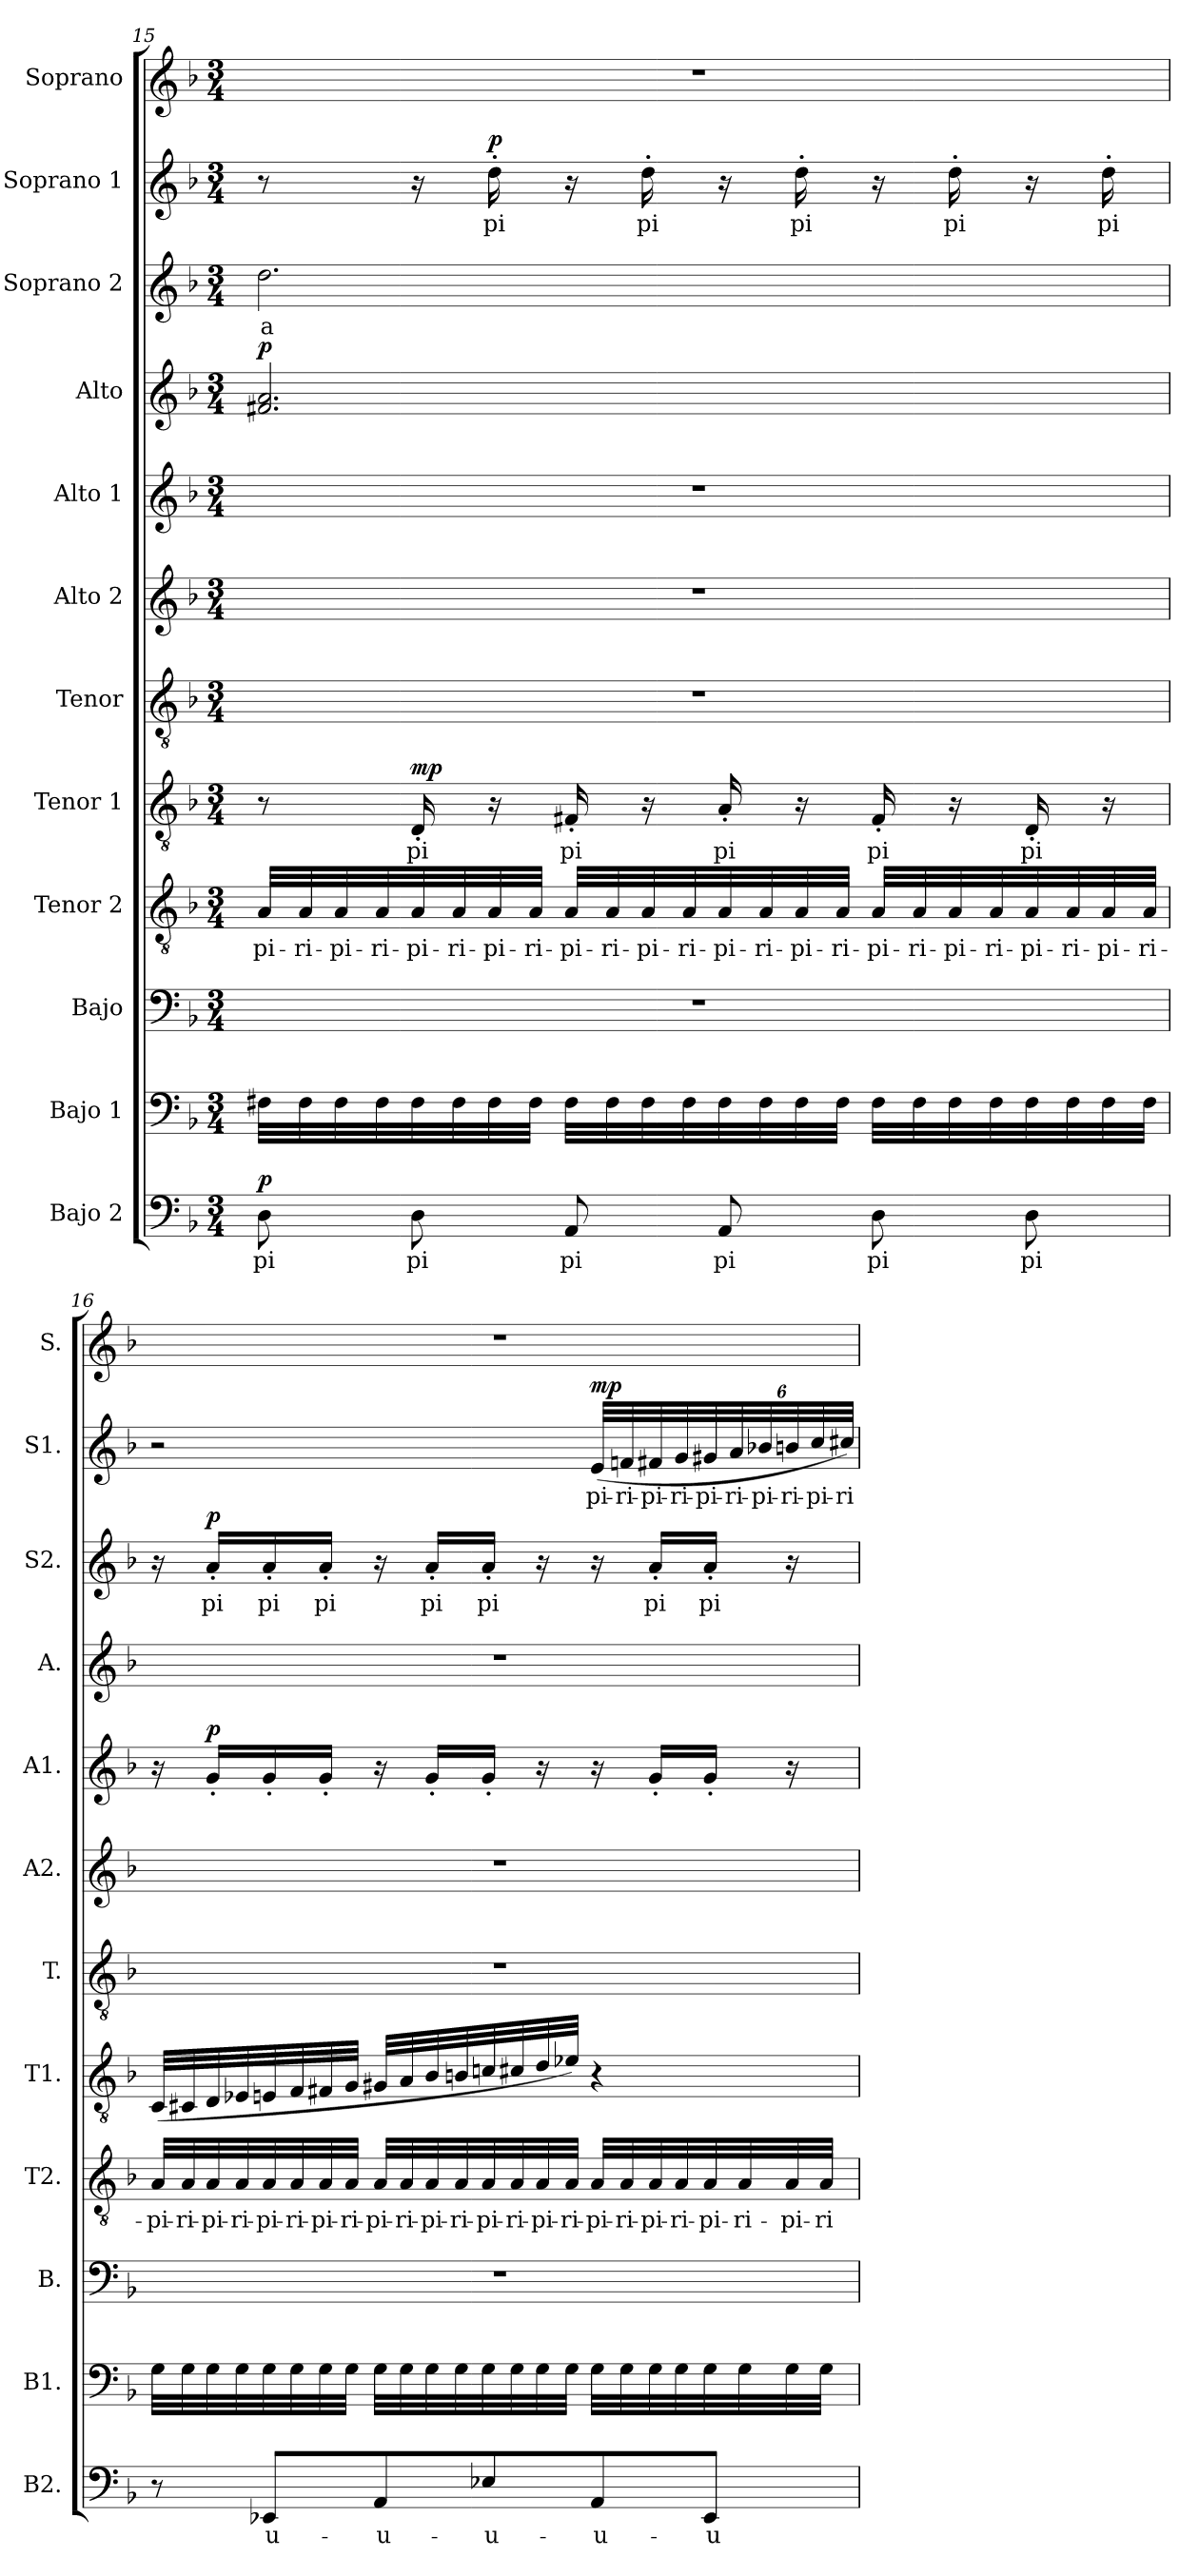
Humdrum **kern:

**kern	**text	**dynam	**kern	**kern	**kern	**text	**kern	**text	**dynam	**kern	**kern	**kern	**dynam	**kern	**dynam	**kern	**text	**dynam	**kern	**text	**dynam	**kern
*part12	*part12	*part12	*part11	*part10	*part9	*part9	*part8	*part8	*part8	*part7	*part6	*part5	*part5	*part4	*part4	*part3	*part3	*part3	*part2	*part2	*part2	*part1
*staff12	*staff12	*staff12	*staff11	*staff10	*staff9	*staff9	*staff8	*staff8	*staff8	*staff7	*staff6	*staff5	*staff5	*staff4	*staff4	*staff3	*staff3	*staff3	*staff2	*staff2	*staff2	*staff1
*I"Bajo 2	*	*	*I"Bajo 1	*I"Bajo	*I"Tenor 2	*	*I"Tenor 1	*	*	*I"Tenor	*I"Alto 2	*I"Alto 1	*	*I"Alto	*	*I"Soprano 2	*	*	*I"Soprano 1	*	*	*I"Soprano
*I'B2.	*	*	*I'B1.	*I'B.	*I'T2.	*	*I'T1.	*	*	*I'T.	*I'A2.	*I'A1.	*	*I'A.	*	*I'S2.	*	*	*I'S1.	*	*	*I'S.
!!LO:LB:g=z
*clefF4	*	*	*clefF4	*clefF4	*clefGv2	*	*clefGv2	*	*	*clefGv2	*clefG2	*clefG2	*	*clefG2	*	*clefG2	*	*	*clefG2	*	*	*clefG2
*k[b-]	*	*	*k[b-]	*k[b-]	*k[b-]	*	*k[b-]	*	*	*k[b-]	*k[b-]	*k[b-]	*	*k[b-]	*	*k[b-]	*	*	*k[b-]	*	*	*k[b-]
*M3/4	*	*	*M3/4	*M3/4	*M3/4	*	*M3/4	*	*	*M3/4	*M3/4	*M3/4	*	*M3/4	*	*M3/4	*	*	*M3/4	*	*	*M3/4
=15	=15	=15	=15	=15	=15	=15	=15	=15	=15	=15	=15	=15	=15	=15	=15	=15	=15	=15	=15	=15	=15	=15
!	!LO:LY:b	!LO:DY:a	!	!	!	!LO:LY:b	!	!	!	!	!	!	!	!	!LO:DY:a	!	!LO:LY:b	!	!	!	!	!
8D\	pi	p	32F#X\LLL	2.r	32A/LLL	pi-	8r	.	.	2.r	2.r	2.r	.	2.f#X/ 2.a/	p	2.dd\	a	.	8r	.	.	2.r
!	!	!	!	!	!	!LO:LY:b	!	!	!	!	!	!	!	!	!	!	!	!	!	!	!	!
.	.	.	32F#\	.	32A/	-ri-	.	.	.	.	.	.	.	.	.	.	.	.	.	.	.	.
!	!	!	!	!	!	!LO:LY:b	!	!	!	!	!	!	!	!	!	!	!	!	!	!	!	!
.	.	.	32F#\	.	32A/	-pi-	.	.	.	.	.	.	.	.	.	.	.	.	.	.	.	.
!	!	!	!	!	!	!LO:LY:b	!	!	!	!	!	!	!	!	!	!	!	!	!	!	!	!
.	.	.	32F#\	.	32A/	-ri-	.	.	.	.	.	.	.	.	.	.	.	.	.	.	.	.
!	!LO:LY:b	!	!	!	!	!LO:LY:b	!	!LO:LY:b	!LO:DY:a	!	!	!	!	!	!	!	!	!	!	!	!	!
8D\	pi	.	32F#\	.	32A/	-pi-	16D'/	pi	mp	.	.	.	.	.	.	.	.	.	16r	.	.	.
!	!	!	!	!	!	!LO:LY:b	!	!	!	!	!	!	!	!	!	!	!	!	!	!	!	!
.	.	.	32F#\	.	32A/	-ri-	.	.	.	.	.	.	.	.	.	.	.	.	.	.	.	.
!	!	!	!	!	!	!LO:LY:b	!	!	!	!	!	!	!	!	!	!	!	!	!	!LO:LY:b	!LO:DY:a	!
.	.	.	32F#\	.	32A/	-pi-	16r	.	.	.	.	.	.	.	.	.	.	.	16dd'\	pi	p	.
!	!	!	!	!	!	!LO:LY:b	!	!	!	!	!	!	!	!	!	!	!	!	!	!	!	!
.	.	.	32F#\JJJ	.	32A/JJJ	-ri-	.	.	.	.	.	.	.	.	.	.	.	.	.	.	.	.
!	!LO:LY:b	!	!	!	!	!LO:LY:b	!	!LO:LY:b	!	!	!	!	!	!	!	!	!	!	!	!	!	!
8AA/	pi	.	32F#\LLL	.	32A/LLL	-pi-	16F#X'/	pi	.	.	.	.	.	.	.	.	.	.	16r	.	.	.
!	!	!	!	!	!	!LO:LY:b	!	!	!	!	!	!	!	!	!	!	!	!	!	!	!	!
.	.	.	32F#\	.	32A/	-ri-	.	.	.	.	.	.	.	.	.	.	.	.	.	.	.	.
!	!	!	!	!	!	!LO:LY:b	!	!	!	!	!	!	!	!	!	!	!	!	!	!LO:LY:b	!	!
.	.	.	32F#\	.	32A/	-pi-	16r	.	.	.	.	.	.	.	.	.	.	.	16dd'\	pi	.	.
!	!	!	!	!	!	!LO:LY:b	!	!	!	!	!	!	!	!	!	!	!	!	!	!	!	!
.	.	.	32F#\	.	32A/	-ri-	.	.	.	.	.	.	.	.	.	.	.	.	.	.	.	.
!	!LO:LY:b	!	!	!	!	!LO:LY:b	!	!LO:LY:b	!	!	!	!	!	!	!	!	!	!	!	!	!	!
8AA/	pi	.	32F#\	.	32A/	-pi-	16A'/	pi	.	.	.	.	.	.	.	.	.	.	16r	.	.	.
!	!	!	!	!	!	!LO:LY:b	!	!	!	!	!	!	!	!	!	!	!	!	!	!	!	!
.	.	.	32F#\	.	32A/	-ri-	.	.	.	.	.	.	.	.	.	.	.	.	.	.	.	.
!	!	!	!	!	!	!LO:LY:b	!	!	!	!	!	!	!	!	!	!	!	!	!	!LO:LY:b	!	!
.	.	.	32F#\	.	32A/	-pi-	16r	.	.	.	.	.	.	.	.	.	.	.	16dd'\	pi	.	.
!	!	!	!	!	!	!LO:LY:b	!	!	!	!	!	!	!	!	!	!	!	!	!	!	!	!
.	.	.	32F#\JJJ	.	32A/JJJ	-ri-	.	.	.	.	.	.	.	.	.	.	.	.	.	.	.	.
!	!LO:LY:b	!	!	!	!	!LO:LY:b	!	!LO:LY:b	!	!	!	!	!	!	!	!	!	!	!	!	!	!
8D\	pi	.	32F#\LLL	.	32A/LLL	-pi-	16F#'/	pi	.	.	.	.	.	.	.	.	.	.	16r	.	.	.
!	!	!	!	!	!	!LO:LY:b	!	!	!	!	!	!	!	!	!	!	!	!	!	!	!	!
.	.	.	32F#\	.	32A/	-ri-	.	.	.	.	.	.	.	.	.	.	.	.	.	.	.	.
!	!	!	!	!	!	!LO:LY:b	!	!	!	!	!	!	!	!	!	!	!	!	!	!LO:LY:b	!	!
.	.	.	32F#\	.	32A/	-pi-	16r	.	.	.	.	.	.	.	.	.	.	.	16dd'\	pi	.	.
!	!	!	!	!	!	!LO:LY:b	!	!	!	!	!	!	!	!	!	!	!	!	!	!	!	!
.	.	.	32F#\	.	32A/	-ri-	.	.	.	.	.	.	.	.	.	.	.	.	.	.	.	.
!	!LO:LY:b	!	!	!	!	!LO:LY:b	!	!LO:LY:b	!	!	!	!	!	!	!	!	!	!	!	!	!	!
8D\	pi	.	32F#\	.	32A/	-pi-	16D'/	pi	.	.	.	.	.	.	.	.	.	.	16r	.	.	.
!	!	!	!	!	!	!LO:LY:b	!	!	!	!	!	!	!	!	!	!	!	!	!	!	!	!
.	.	.	32F#\	.	32A/	-ri-	.	.	.	.	.	.	.	.	.	.	.	.	.	.	.	.
!	!	!	!	!	!	!LO:LY:b	!	!	!	!	!	!	!	!	!	!	!	!	!	!LO:LY:b	!	!
.	.	.	32F#\	.	32A/	-pi-	16r	.	.	.	.	.	.	.	.	.	.	.	16dd'\	pi	.	.
!	!	!	!	!	!	!LO:LY:b	!	!	!	!	!	!	!	!	!	!	!	!	!	!	!	!
.	.	.	32F#\JJJ	.	32A/JJJ	-ri-	.	.	.	.	.	.	.	.	.	.	.	.	.	.	.	.
!!LO:PB:g=z
=16	=16	=16	=16	=16	=16	=16	=16	=16	=16	=16	=16	=16	=16	=16	=16	=16	=16	=16	=16	=16	=16	=16
!	!	!	!	!	!	!LO:LY:b	!	!	!	!	!	!	!	!	!	!	!	!	!	!	!	!
8r	.	.	32G\LLL	2.r	32A/LLL	pi-	(>32C/LLL	.	.	2.r	2.r	16r	.	2.r	.	16r	.	.	2r	.	.	2.r
!	!	!	!	!	!	!LO:LY:b	!	!	!	!	!	!	!	!	!	!	!	!	!	!	!	!
.	.	.	32G\	.	32A/	-ri-	32C#X/	.	.	.	.	.	.	.	.	.	.	.	.	.	.	.
!	!	!	!	!	!	!LO:LY:b	!	!	!	!	!	!	!LO:DY:a	!	!	!	!LO:LY:b	!LO:DY:a	!	!	!	!
.	.	.	32G\	.	32A/	-pi-	32D/	.	.	.	.	16g'/LL	p	.	.	16a'/LL	pi	p	.	.	.	.
!	!	!	!	!	!	!LO:LY:b	!	!	!	!	!	!	!	!	!	!	!	!	!	!	!	!
.	.	.	32G\	.	32A/	-ri-	32E-X/	.	.	.	.	.	.	.	.	.	.	.	.	.	.	.
!	!LO:LY:b	!	!	!	!	!LO:LY:b	!	!	!	!	!	!	!	!	!	!	!LO:LY:b	!	!	!	!	!
8EE-X/L	u-	.	32G\	.	32A/	-pi-	32En/	.	.	.	.	16g'/	.	.	.	16a'/	pi	.	.	.	.	.
!	!	!	!	!	!	!LO:LY:b	!	!	!	!	!	!	!	!	!	!	!	!	!	!	!	!
.	.	.	32G\	.	32A/	-ri-	32F/	.	.	.	.	.	.	.	.	.	.	.	.	.	.	.
!	!	!	!	!	!	!LO:LY:b	!	!	!	!	!	!	!	!	!	!	!LO:LY:b	!	!	!	!	!
.	.	.	32G\	.	32A/	-pi-	32F#X/	.	.	.	.	16g'/JJ	.	.	.	16a'/JJ	pi	.	.	.	.	.
!	!	!	!	!	!	!LO:LY:b	!	!	!	!	!	!	!	!	!	!	!	!	!	!	!	!
.	.	.	32G\JJJ	.	32A/JJJ	-ri-	32G/JJJ	.	.	.	.	.	.	.	.	.	.	.	.	.	.	.
!	!LO:LY:b	!	!	!	!	!LO:LY:b	!	!	!	!	!	!	!	!	!	!	!	!	!	!	!	!
8AA/	-u-	.	32G\LLL	.	32A/LLL	-pi-	32G#X/LLL	.	.	.	.	16r	.	.	.	16r	.	.	.	.	.	.
!	!	!	!	!	!	!LO:LY:b	!	!	!	!	!	!	!	!	!	!	!	!	!	!	!	!
.	.	.	32G\	.	32A/	-ri-	32A/	.	.	.	.	.	.	.	.	.	.	.	.	.	.	.
!	!	!	!	!	!	!LO:LY:b	!	!	!	!	!	!	!	!	!	!	!LO:LY:b	!	!	!	!	!
.	.	.	32G\	.	32A/	-pi-	32B-/	.	.	.	.	16g'/LL	.	.	.	16a'/LL	pi	.	.	.	.	.
!	!	!	!	!	!	!LO:LY:b	!	!	!	!	!	!	!	!	!	!	!	!	!	!	!	!
.	.	.	32G\	.	32A/	-ri-	32Bn/	.	.	.	.	.	.	.	.	.	.	.	.	.	.	.
!	!LO:LY:b	!	!	!	!	!LO:LY:b	!	!	!	!	!	!	!	!	!	!	!LO:LY:b	!	!	!	!	!
8E-X/	-u-	.	32G\	.	32A/	-pi-	32cn/	.	.	.	.	16g'/JJ	.	.	.	16a'/JJ	pi	.	.	.	.	.
!	!	!	!	!	!	!LO:LY:b	!	!	!	!	!	!	!	!	!	!	!	!	!	!	!	!
.	.	.	32G\	.	32A/	-ri-	32c#X/	.	.	.	.	.	.	.	.	.	.	.	.	.	.	.
!	!	!	!	!	!	!LO:LY:b	!	!	!	!	!	!	!	!	!	!	!	!	!	!	!	!
.	.	.	32G\	.	32A/	-pi-	32d/	.	.	.	.	16r	.	.	.	16r	.	.	.	.	.	.
!	!	!	!	!	!	!LO:LY:b	!	!	!	!	!	!	!	!	!	!	!	!	!	!	!	!
.	.	.	32G\JJJ	.	32A/JJJ	-ri-	32e-X/JJJ)	.	.	.	.	.	.	.	.	.	.	.	.	.	.	.
!	!LO:LY:b	!	!	!	!	!LO:LY:b	!	!	!	!	!	!	!	!	!	!	!	!	!	!LO:LY:b	!LO:DY:a	!
8AA/	-u-	.	32G\LLL	.	32A/LLL	-pi-	4r	.	.	.	.	16r	.	.	.	16r	.	.	(<32e/LLL	pi-	mp	.
!	!	!	!	!	!	!LO:LY:b	!	!	!	!	!	!	!	!	!	!	!	!	!	!LO:LY:b	!	!
.	.	.	32G\	.	32A/	-ri-	.	.	.	.	.	.	.	.	.	.	.	.	32fn/	-ri-	.	.
!	!	!	!	!	!	!LO:LY:b	!	!	!	!	!	!	!	!	!	!	!LO:LY:b	!	!	!LO:LY:b	!	!
.	.	.	32G\	.	32A/	-pi-	.	.	.	.	.	16g'/LL	.	.	.	16a'/LL	pi	.	32f#X/	-pi-	.	.
!	!	!	!	!	!	!LO:LY:b	!	!	!	!	!	!	!	!	!	!	!	!	!	!LO:LY:b	!	!
.	.	.	32G\	.	32A/	-ri-	.	.	.	.	.	.	.	.	.	.	.	.	32g/	-ri-	.	.
!	!LO:LY:b	!	!	!	!	!LO:LY:b	!	!	!	!	!	!	!	!	!	!	!LO:LY:b	!	!	!	!	!
*	*	*	*	*	*	*	*	*	*	*	*	*	*	*	*	*	*	*	*Xbrackettup	*	*	*
!	!	!	!	!	!	!	!	!	!	!	!	!	!	!	!	!	!	!	!	!LO:LY:b	!	!
8EE-/J	-u	.	32G\	.	32A/	-pi-	.	.	.	.	.	16g'/JJ	.	.	.	16a'/JJ	pi	.	48g#X/	-pi-	.	.
!	!	!	!	!	!	!	!	!	!	!	!	!	!	!	!	!	!	!	!	!LO:LY:b	!	!
.	.	.	.	.	.	.	.	.	.	.	.	.	.	.	.	.	.	.	48a/	-ri-	.	.
!	!	!	!	!	!	!LO:LY:b	!	!	!	!	!	!	!	!	!	!	!	!	!	!	!	!
.	.	.	32G\	.	32A/	-ri-	.	.	.	.	.	.	.	.	.	.	.	.	.	.	.	.
!	!	!	!	!	!	!	!	!	!	!	!	!	!	!	!	!	!	!	!	!LO:LY:b	!	!
.	.	.	.	.	.	.	.	.	.	.	.	.	.	.	.	.	.	.	48b-X/	-pi-	.	.
!	!	!	!	!	!	!LO:LY:b	!	!	!	!	!	!	!	!	!	!	!	!	!	!LO:LY:b	!	!
.	.	.	32G\	.	32A/	-pi-	.	.	.	.	.	16r	.	.	.	16r	.	.	48bn/	-ri-	.	.
!	!	!	!	!	!	!	!	!	!	!	!	!	!	!	!	!	!	!	!	!LO:LY:b	!	!
.	.	.	.	.	.	.	.	.	.	.	.	.	.	.	.	.	.	.	48cc/	-pi-	.	.
!	!	!	!	!	!	!LO:LY:b	!	!	!	!	!	!	!	!	!	!	!	!	!	!	!	!
.	.	.	32G\JJJ	.	32A/JJJ	-ri-	.	.	.	.	.	.	.	.	.	.	.	.	.	.	.	.
!	!	!	!	!	!	!	!	!	!	!	!	!	!	!	!	!	!	!	!	!LO:LY:b	!	!
.	.	.	.	.	.	.	.	.	.	.	.	.	.	.	.	.	.	.	48cc#X/JJJ)	-ri	.	.
=	=	=	=	=	=	=	=	=	=	=	=	=	=	=	=	=	=	=	=	=	=	=
*-	*-	*-	*-	*-	*-	*-	*-	*-	*-	*-	*-	*-	*-	*-	*-	*-	*-	*-	*-	*-	*-	*-
